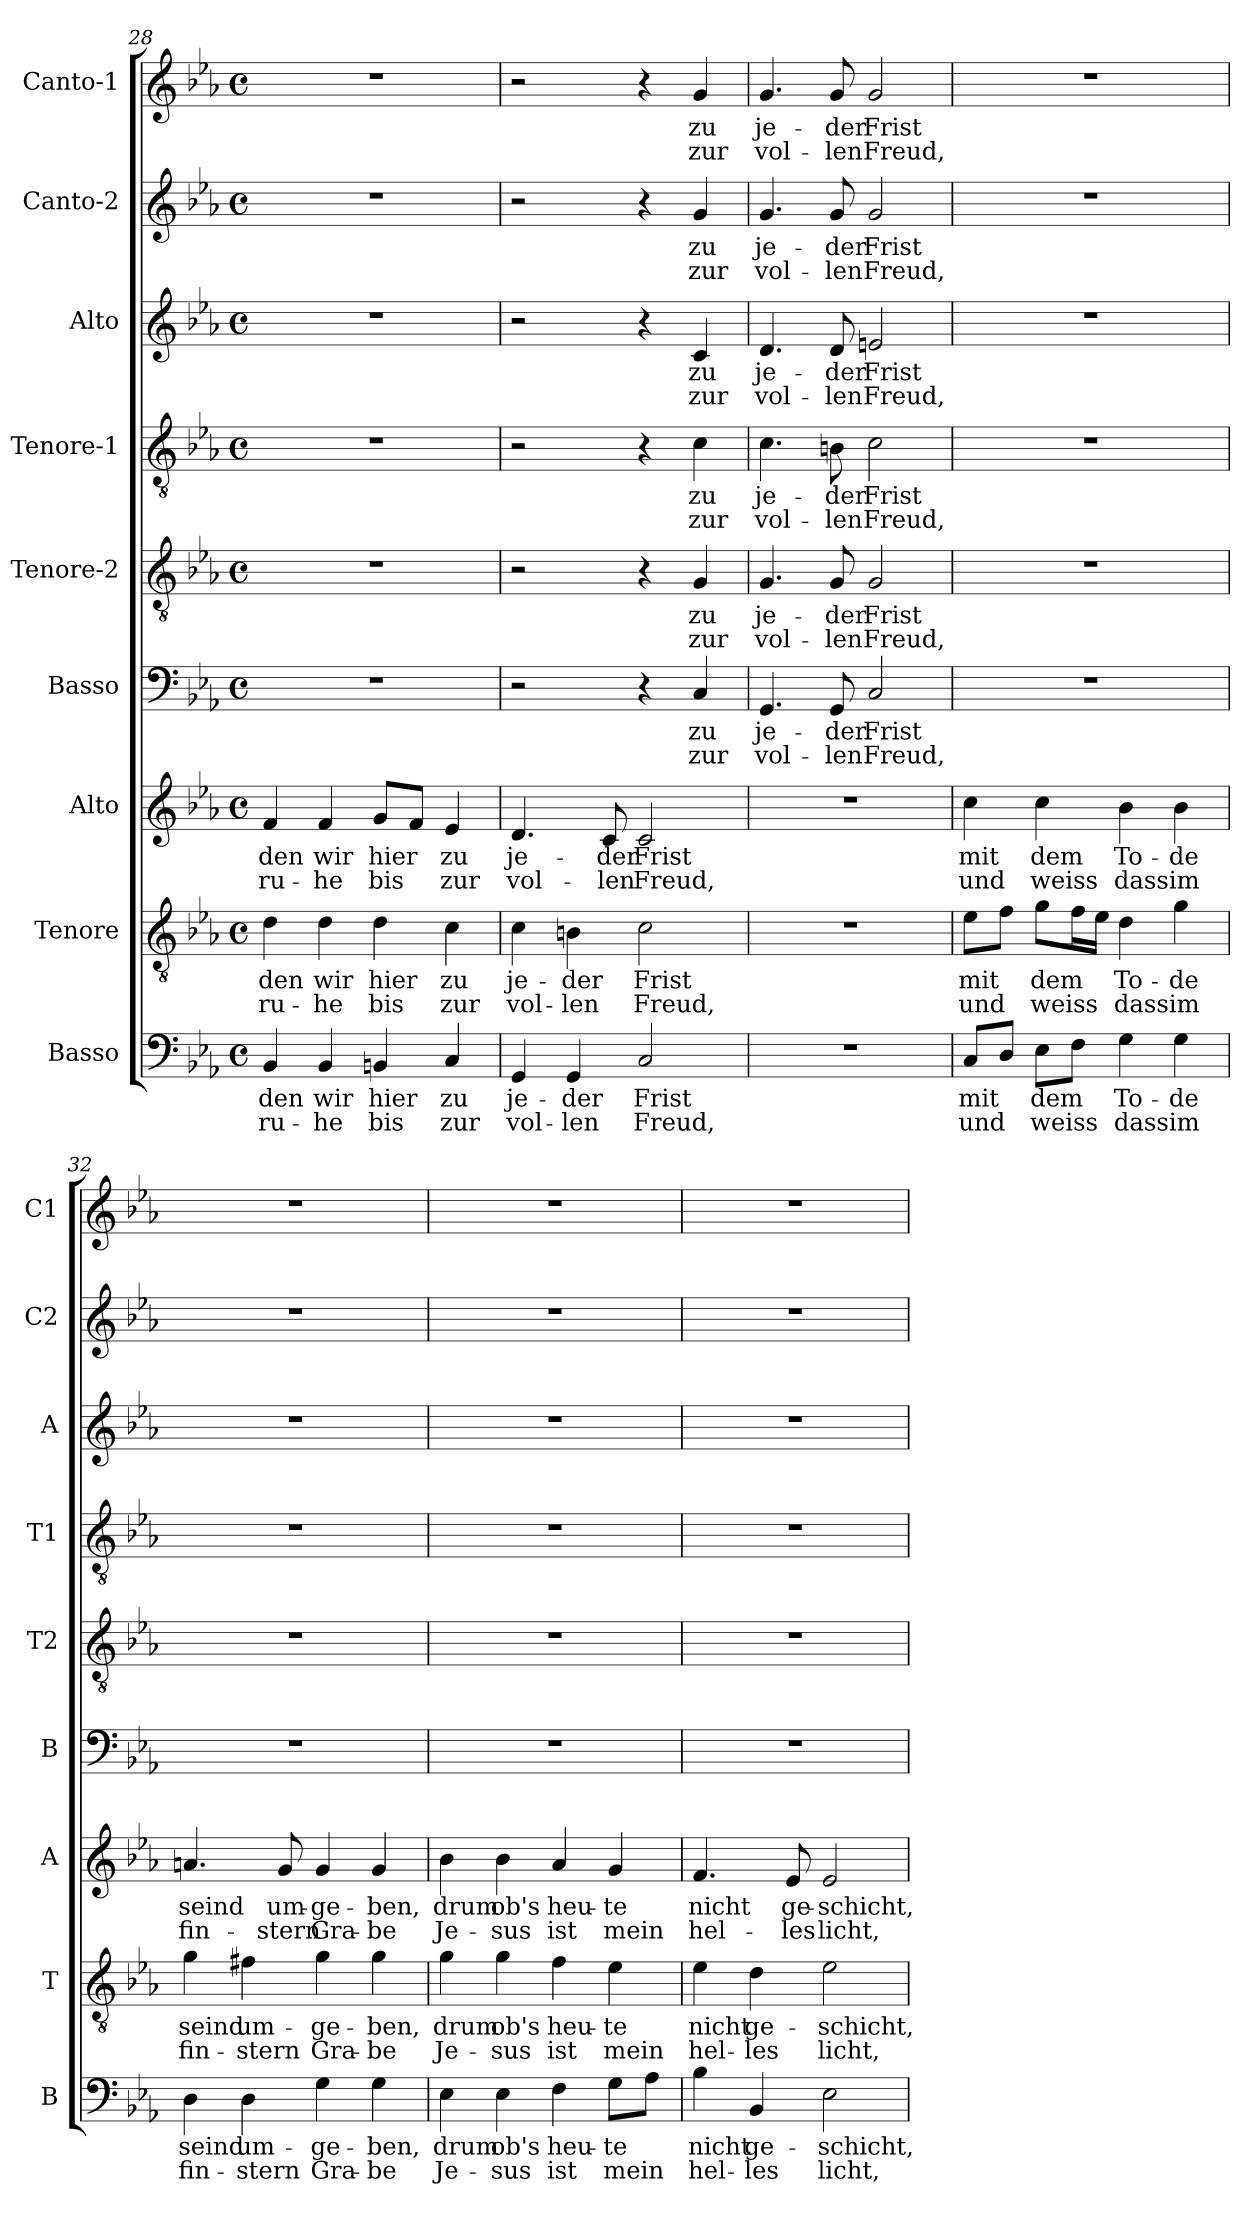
**kern	**text	**text	**kern	**text	**text	**kern	**text	**text	**kern	**text	**text	**kern	**text	**text	**kern	**text	**text	**kern	**text	**text	**kern	**text	**text	**kern	**text	**text
*part9	*part9	*part9	*part8	*part8	*part8	*part7	*part7	*part7	*part6	*part6	*part6	*part5	*part5	*part5	*part4	*part4	*part4	*part3	*part3	*part3	*part2	*part2	*part2	*part1	*part1	*part1
*staff9	*staff9	*staff9	*staff8	*staff8	*staff8	*staff7	*staff7	*staff7	*staff6	*staff6	*staff6	*staff5	*staff5	*staff5	*staff4	*staff4	*staff4	*staff3	*staff3	*staff3	*staff2	*staff2	*staff2	*staff1	*staff1	*staff1
*I"Basso	*	*	*I"Tenore	*	*	*I"Alto	*	*	*I"Basso	*	*	*I"Tenore-2	*	*	*I"Tenore-1	*	*	*I"Alto	*	*	*I"Canto-2	*	*	*I"Canto-1	*	*
*I'B	*	*	*I'T	*	*	*I'A	*	*	*I'B	*	*	*I'T2	*	*	*I'T1	*	*	*I'A	*	*	*I'C2	*	*	*I'C1	*	*
*clefF4	*	*	*clefGv2	*	*	*clefG2	*	*	*clefF4	*	*	*clefGv2	*	*	*clefGv2	*	*	*clefG2	*	*	*clefG2	*	*	*clefG2	*	*
*k[b-e-a-]	*	*	*k[b-e-a-]	*	*	*k[b-e-a-]	*	*	*k[b-e-a-]	*	*	*k[b-e-a-]	*	*	*k[b-e-a-]	*	*	*k[b-e-a-]	*	*	*k[b-e-a-]	*	*	*k[b-e-a-]	*	*
*E-:	*	*	*E-:	*	*	*E-:	*	*	*E-:	*	*	*E-:	*	*	*E-:	*	*	*E-:	*	*	*E-:	*	*	*E-:	*	*
*M4/4	*	*	*M4/4	*	*	*M4/4	*	*	*M4/4	*	*	*M4/4	*	*	*M4/4	*	*	*M4/4	*	*	*M4/4	*	*	*M4/4	*	*
*met(c)	*	*	*met(c)	*	*	*met(c)	*	*	*met(c)	*	*	*met(c)	*	*	*met(c)	*	*	*met(c)	*	*	*met(c)	*	*	*met(c)	*	*
=28	=28	=28	=28	=28	=28	=28	=28	=28	=28	=28	=28	=28	=28	=28	=28	=28	=28	=28	=28	=28	=28	=28	=28	=28	=28	=28
!	!LO:LY:b	!LO:LY:b	!	!LO:LY:b	!LO:LY:b	!	!LO:LY:b	!LO:LY:b	!	!	!	!	!	!	!	!	!	!	!	!	!	!	!	!	!	!
4BB-/	den	ru-	4d\	den	ru-	4f/	den	ru-	1r	.	.	1r	.	.	1r	.	.	1r	.	.	1r	.	.	1r	.	.
!	!LO:LY:b	!LO:LY:b	!	!LO:LY:b	!LO:LY:b	!	!LO:LY:b	!LO:LY:b	!	!	!	!	!	!	!	!	!	!	!	!	!	!	!	!	!	!
4BB-/	wir	-he	4d\	wir	-he	4f/	wir	-he	.	.	.	.	.	.	.	.	.	.	.	.	.	.	.	.	.	.
!	!LO:LY:b	!LO:LY:b	!	!LO:LY:b	!LO:LY:b	!	!LO:LY:b	!LO:LY:b	!	!	!	!	!	!	!	!	!	!	!	!	!	!	!	!	!	!
4BBn/	hier	bis	4d\	hier	bis	8g/L	hier	bis	.	.	.	.	.	.	.	.	.	.	.	.	.	.	.	.	.	.
.	.	.	.	.	.	8f/J	.	.	.	.	.	.	.	.	.	.	.	.	.	.	.	.	.	.	.	.
!	!LO:LY:b	!LO:LY:b	!	!LO:LY:b	!LO:LY:b	!	!LO:LY:b	!LO:LY:b	!	!	!	!	!	!	!	!	!	!	!	!	!	!	!	!	!	!
4C/	zu	zur	4c\	zu	zur	4e-/	zu	zur	.	.	.	.	.	.	.	.	.	.	.	.	.	.	.	.	.	.
!!LO:PB:g=z
=29	=29	=29	=29	=29	=29	=29	=29	=29	=29	=29	=29	=29	=29	=29	=29	=29	=29	=29	=29	=29	=29	=29	=29	=29	=29	=29
!	!LO:LY:b	!LO:LY:b	!	!LO:LY:b	!LO:LY:b	!	!LO:LY:b	!LO:LY:b	!	!	!	!	!	!	!	!	!	!	!	!	!	!	!	!	!	!
4GG/	je-	vol-	4c\	je-	vol-	4.d/	je-	vol-	2r	.	.	2r	.	.	2r	.	.	2r	.	.	2r	.	.	2r	.	.
!	!LO:LY:b	!LO:LY:b	!	!LO:LY:b	!LO:LY:b	!	!	!	!	!	!	!	!	!	!	!	!	!	!	!	!	!	!	!	!	!
4GG/	-der	-len	4Bn\	-der	-len	.	.	.	.	.	.	.	.	.	.	.	.	.	.	.	.	.	.	.	.	.
!	!	!	!	!	!	!	!LO:LY:b	!LO:LY:b	!	!	!	!	!	!	!	!	!	!	!	!	!	!	!	!	!	!
.	.	.	.	.	.	8c/	-der	-len	.	.	.	.	.	.	.	.	.	.	.	.	.	.	.	.	.	.
!	!LO:LY:b	!LO:LY:b	!	!LO:LY:b	!LO:LY:b	!	!LO:LY:b	!LO:LY:b	!	!	!	!	!	!	!	!	!	!	!	!	!	!	!	!	!	!
2C/	Frist	Freud,	2c\	Frist	Freud,	2c/	Frist	Freud,	4r	.	.	4r	.	.	4r	.	.	4r	.	.	4r	.	.	4r	.	.
!	!	!	!	!	!	!	!	!	!	!LO:LY:b	!LO:LY:b	!	!LO:LY:b	!LO:LY:b	!	!LO:LY:b	!LO:LY:b	!	!LO:LY:b	!LO:LY:b	!	!LO:LY:b	!LO:LY:b	!	!LO:LY:b	!LO:LY:b
.	.	.	.	.	.	.	.	.	4C/	zu	zur	4G/	zu	zur	4c\	zu	zur	4c/	zu	zur	4g/	zu	zur	4g/	zu	zur
=30	=30	=30	=30	=30	=30	=30	=30	=30	=30	=30	=30	=30	=30	=30	=30	=30	=30	=30	=30	=30	=30	=30	=30	=30	=30	=30
!	!	!	!	!	!	!	!	!	!	!LO:LY:b	!LO:LY:b	!	!LO:LY:b	!LO:LY:b	!	!LO:LY:b	!LO:LY:b	!	!LO:LY:b	!LO:LY:b	!	!LO:LY:b	!LO:LY:b	!	!LO:LY:b	!LO:LY:b
1r	.	.	1r	.	.	1r	.	.	4.GG/	je-	vol-	4.G/	je-	vol-	4.c\	je-	vol-	4.d/	je-	vol-	4.g/	je-	vol-	4.g/	je-	vol-
!	!	!	!	!	!	!	!	!	!	!LO:LY:b	!LO:LY:b	!	!LO:LY:b	!LO:LY:b	!	!LO:LY:b	!LO:LY:b	!	!LO:LY:b	!LO:LY:b	!	!LO:LY:b	!LO:LY:b	!	!LO:LY:b	!LO:LY:b
.	.	.	.	.	.	.	.	.	8GG/	-der	-len	8G/	-der	-len	8Bn\	-der	-len	8d/	-der	-len	8g/	-der	-len	8g/	-der	-len
!	!	!	!	!	!	!	!	!	!	!LO:LY:b	!LO:LY:b	!	!LO:LY:b	!LO:LY:b	!	!LO:LY:b	!LO:LY:b	!	!LO:LY:b	!LO:LY:b	!	!LO:LY:b	!LO:LY:b	!	!LO:LY:b	!LO:LY:b
.	.	.	.	.	.	.	.	.	2C/	Frist	Freud,	2G/	Frist	Freud,	2c\	Frist	Freud,	2en/	Frist	Freud,	2g/	Frist	Freud,	2g/	Frist	Freud,
=31	=31	=31	=31	=31	=31	=31	=31	=31	=31	=31	=31	=31	=31	=31	=31	=31	=31	=31	=31	=31	=31	=31	=31	=31	=31	=31
!	!LO:LY:b	!LO:LY:b	!	!LO:LY:b	!LO:LY:b	!	!LO:LY:b	!LO:LY:b	!	!	!	!	!	!	!	!	!	!	!	!	!	!	!	!	!	!
8C/L	mit	und	8e-\L	mit	und	4cc\	mit	und	1r	.	.	1r	.	.	1r	.	.	1r	.	.	1r	.	.	1r	.	.
8D/J	.	.	8f\J	.	.	.	.	.	.	.	.	.	.	.	.	.	.	.	.	.	.	.	.	.	.	.
!	!LO:LY:b	!LO:LY:b	!	!LO:LY:b	!LO:LY:b	!	!LO:LY:b	!LO:LY:b	!	!	!	!	!	!	!	!	!	!	!	!	!	!	!	!	!	!
8E-\L	dem	weiss	8g\L	dem	weiss	4cc\	dem	weiss	.	.	.	.	.	.	.	.	.	.	.	.	.	.	.	.	.	.
8F\J	.	.	16f\L	.	.	.	.	.	.	.	.	.	.	.	.	.	.	.	.	.	.	.	.	.	.	.
.	.	.	16e-\JJ	.	.	.	.	.	.	.	.	.	.	.	.	.	.	.	.	.	.	.	.	.	.	.
!	!LO:LY:b	!LO:LY:b	!	!LO:LY:b	!LO:LY:b	!	!LO:LY:b	!LO:LY:b	!	!	!	!	!	!	!	!	!	!	!	!	!	!	!	!	!	!
4G\	To-	dass	4d\	To-	dass	4b-\	To-	dass	.	.	.	.	.	.	.	.	.	.	.	.	.	.	.	.	.	.
!	!LO:LY:b	!LO:LY:b	!	!LO:LY:b	!LO:LY:b	!	!LO:LY:b	!LO:LY:b	!	!	!	!	!	!	!	!	!	!	!	!	!	!	!	!	!	!
4G\	-de	im	4g\	-de	im	4b-\	-de	im	.	.	.	.	.	.	.	.	.	.	.	.	.	.	.	.	.	.
=32	=32	=32	=32	=32	=32	=32	=32	=32	=32	=32	=32	=32	=32	=32	=32	=32	=32	=32	=32	=32	=32	=32	=32	=32	=32	=32
!	!LO:LY:b	!LO:LY:b	!	!LO:LY:b	!LO:LY:b	!	!LO:LY:b	!LO:LY:b	!	!	!	!	!	!	!	!	!	!	!	!	!	!	!	!	!	!
4D\	seind	fin-	4g\	seind	fin-	4.an/	seind	fin-	1r	.	.	1r	.	.	1r	.	.	1r	.	.	1r	.	.	1r	.	.
!	!LO:LY:b	!LO:LY:b	!	!LO:LY:b	!LO:LY:b	!	!	!	!	!	!	!	!	!	!	!	!	!	!	!	!	!	!	!	!	!
4D\	um-	-stern	4f#X\	um-	-stern	.	.	.	.	.	.	.	.	.	.	.	.	.	.	.	.	.	.	.	.	.
!	!	!	!	!	!	!	!LO:LY:b	!LO:LY:b	!	!	!	!	!	!	!	!	!	!	!	!	!	!	!	!	!	!
.	.	.	.	.	.	8g/	um-	-stern	.	.	.	.	.	.	.	.	.	.	.	.	.	.	.	.	.	.
!	!LO:LY:b	!LO:LY:b	!	!LO:LY:b	!LO:LY:b	!	!LO:LY:b	!LO:LY:b	!	!	!	!	!	!	!	!	!	!	!	!	!	!	!	!	!	!
4G\	-ge-	Gra-	4g\	-ge-	Gra-	4g/	-ge-	Gra-	.	.	.	.	.	.	.	.	.	.	.	.	.	.	.	.	.	.
!	!LO:LY:b	!LO:LY:b	!	!LO:LY:b	!LO:LY:b	!	!LO:LY:b	!LO:LY:b	!	!	!	!	!	!	!	!	!	!	!	!	!	!	!	!	!	!
4G\	-ben,	-be	4g\	-ben,	-be	4g/	-ben,	-be	.	.	.	.	.	.	.	.	.	.	.	.	.	.	.	.	.	.
=33	=33	=33	=33	=33	=33	=33	=33	=33	=33	=33	=33	=33	=33	=33	=33	=33	=33	=33	=33	=33	=33	=33	=33	=33	=33	=33
!	!LO:LY:b	!LO:LY:b	!	!LO:LY:b	!LO:LY:b	!	!LO:LY:b	!LO:LY:b	!	!	!	!	!	!	!	!	!	!	!	!	!	!	!	!	!	!
4E-\	drum	Je-	4g\	drum	Je-	4b-\	drum	Je-	1r	.	.	1r	.	.	1r	.	.	1r	.	.	1r	.	.	1r	.	.
!	!LO:LY:b	!LO:LY:b	!	!LO:LY:b	!LO:LY:b	!	!LO:LY:b	!LO:LY:b	!	!	!	!	!	!	!	!	!	!	!	!	!	!	!	!	!	!
4E-\	ob's	-sus	4g\	ob's	-sus	4b-\	ob's	-sus	.	.	.	.	.	.	.	.	.	.	.	.	.	.	.	.	.	.
!	!LO:LY:b	!LO:LY:b	!	!LO:LY:b	!LO:LY:b	!	!LO:LY:b	!LO:LY:b	!	!	!	!	!	!	!	!	!	!	!	!	!	!	!	!	!	!
4F\	heu-	ist	4f\	heu-	ist	4a-/	heu-	ist	.	.	.	.	.	.	.	.	.	.	.	.	.	.	.	.	.	.
!	!LO:LY:b	!LO:LY:b	!	!LO:LY:b	!LO:LY:b	!	!LO:LY:b	!LO:LY:b	!	!	!	!	!	!	!	!	!	!	!	!	!	!	!	!	!	!
8G\L	-te	mein	4e-\	-te	mein	4g/	-te	mein	.	.	.	.	.	.	.	.	.	.	.	.	.	.	.	.	.	.
8A-\J	.	.	.	.	.	.	.	.	.	.	.	.	.	.	.	.	.	.	.	.	.	.	.	.	.	.
!!LO:PB:g=z
=34	=34	=34	=34	=34	=34	=34	=34	=34	=34	=34	=34	=34	=34	=34	=34	=34	=34	=34	=34	=34	=34	=34	=34	=34	=34	=34
!	!LO:LY:b	!LO:LY:b	!	!LO:LY:b	!LO:LY:b	!	!LO:LY:b	!LO:LY:b	!	!	!	!	!	!	!	!	!	!	!	!	!	!	!	!	!	!
4B-\	nicht	hel-	4e-\	nicht	hel-	4.f/	nicht	hel-	1r	.	.	1r	.	.	1r	.	.	1r	.	.	1r	.	.	1r	.	.
!	!LO:LY:b	!LO:LY:b	!	!LO:LY:b	!LO:LY:b	!	!	!	!	!	!	!	!	!	!	!	!	!	!	!	!	!	!	!	!	!
4BB-/	ge-	-les	4d\	ge-	-les	.	.	.	.	.	.	.	.	.	.	.	.	.	.	.	.	.	.	.	.	.
!	!	!	!	!	!	!	!LO:LY:b	!LO:LY:b	!	!	!	!	!	!	!	!	!	!	!	!	!	!	!	!	!	!
.	.	.	.	.	.	8e-/	ge-	-les	.	.	.	.	.	.	.	.	.	.	.	.	.	.	.	.	.	.
!	!LO:LY:b	!LO:LY:b	!	!LO:LY:b	!LO:LY:b	!	!LO:LY:b	!LO:LY:b	!	!	!	!	!	!	!	!	!	!	!	!	!	!	!	!	!	!
2E-\	-schicht,	licht,	2e-\	-schicht,	licht,	2e-/	-schicht,	licht,	.	.	.	.	.	.	.	.	.	.	.	.	.	.	.	.	.	.
=	=	=	=	=	=	=	=	=	=	=	=	=	=	=	=	=	=	=	=	=	=	=	=	=	=	=
*-	*-	*-	*-	*-	*-	*-	*-	*-	*-	*-	*-	*-	*-	*-	*-	*-	*-	*-	*-	*-	*-	*-	*-	*-	*-	*-
